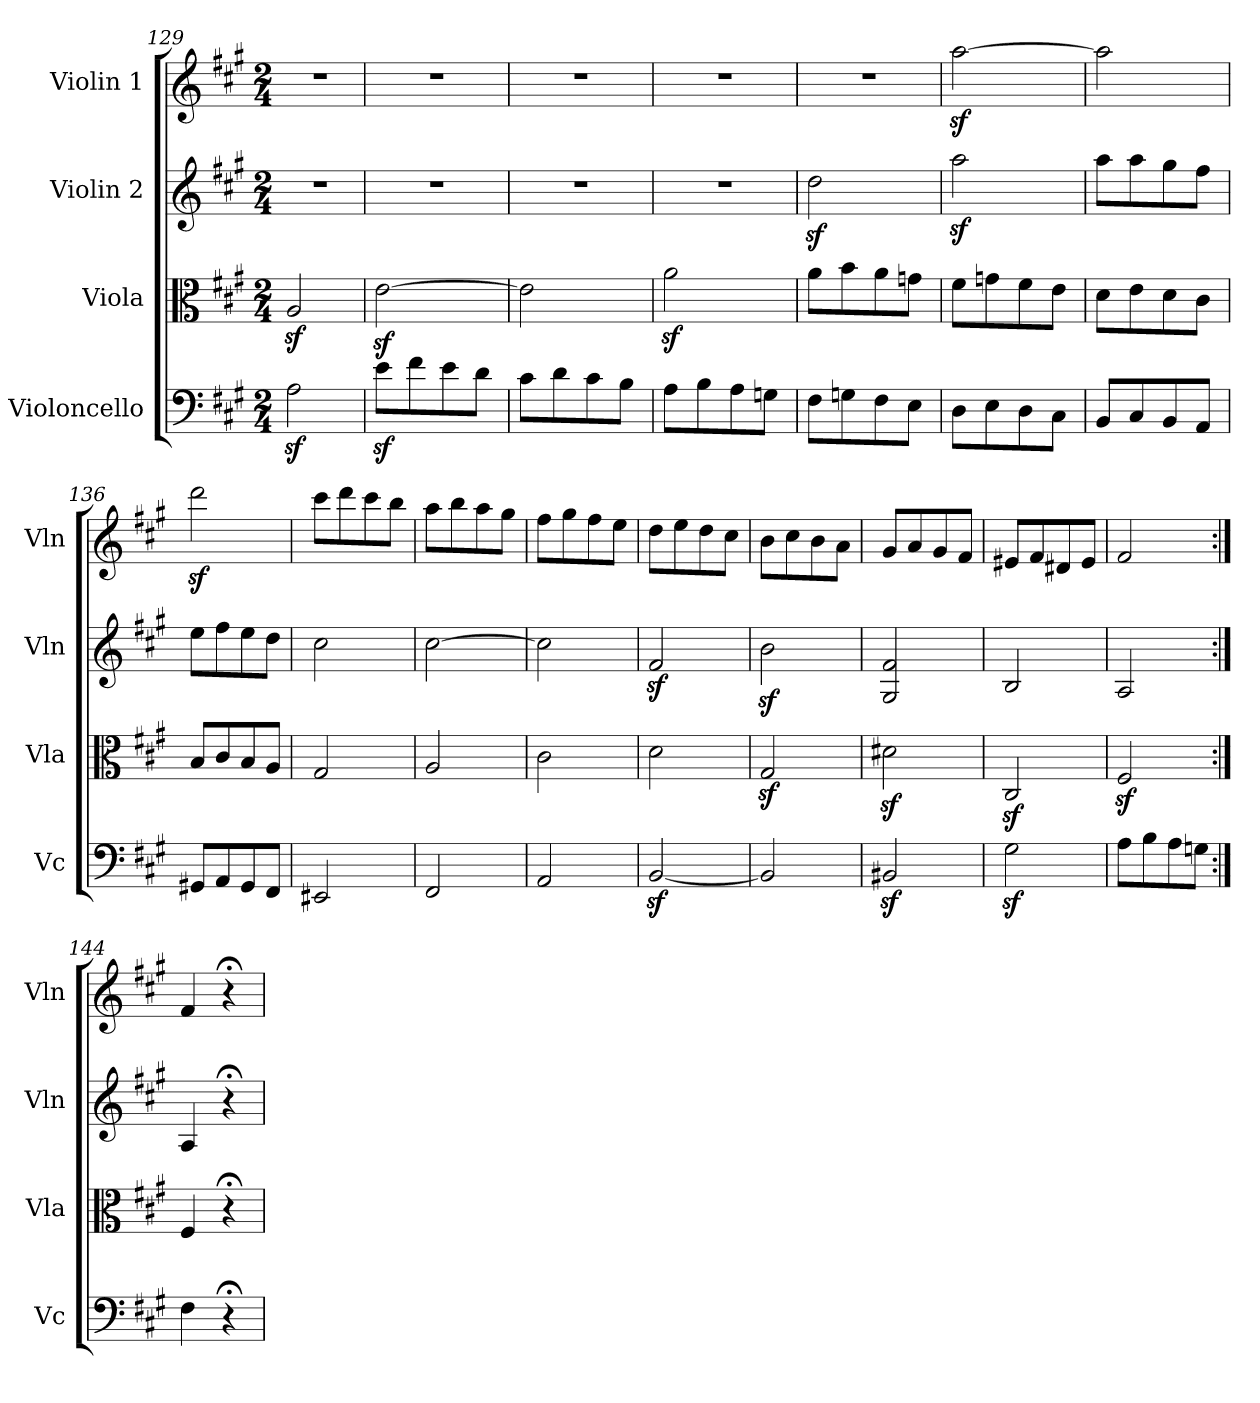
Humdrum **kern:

**kern	**kern	**kern	**kern
*part4	*part3	*part2	*part1
*staff4	*staff3	*staff2	*staff1
*I"Violoncello	*I"Viola	*I"Violin 2	*I"Violin 1
*I'Vc	*I'Vla	*I'Vln	*I'Vln
*clefF4	*clefC3	*clefG2	*clefG2
*k[f#c#g#]	*k[f#c#g#]	*k[f#c#g#]	*k[f#c#g#]
*M2/4	*M2/4	*M2/4	*M2/4
=129	=129	=129	=129
2Az<\	2Az</	2r	2r
=130	=130	=130	=130
8ez<\L	[2ez<\	2r	2r
8f#\	.	.	.
8e\	.	.	.
8d\J	.	.	.
=131	=131	=131	=131
8c#\L	2e\]	2r	2r
8d\	.	.	.
8c#\	.	.	.
8B\J	.	.	.
=132	=132	=132	=132
8A\L	2az<\	2r	2r
8B\	.	.	.
8A\	.	.	.
8Gn\J	.	.	.
=133	=133	=133	=133
8F#\L	8a\L	2ddz<\	2r
8Gn\	8b\	.	.
8F#\	8a\	.	.
8E\J	8gn\J	.	.
=134	=134	=134	=134
8D\L	8f#\L	2aaz<\	[2aaz<\
8E\	8gn\	.	.
8D\	8f#\	.	.
8C#\J	8e\J	.	.
=135	=135	=135	=135
8BB/L	8d\L	8aa\L	2aa\]
8C#/	8e\	8aa\	.
8BB/	8d\	8gg#\	.
8AA/J	8c#\J	8ff#\J	.
=136	=136	=136	=136
8GG#X/L	8B/L	8ee\L	2dddz<\
8AA/	8c#/	8ff#\	.
8GG#/	8B/	8ee\	.
8FF#/J	8A/J	8dd\J	.
!!LO:LB:g=z
=137	=137	=137	=137
2EE#X/	2G#/	2cc#\	8ccc#\L
.	.	.	8ddd\
.	.	.	8ccc#\
.	.	.	8bb\J
=138	=138	=138	=138
2FF#/	2A/	[2cc#\	8aa\L
.	.	.	8bb\
.	.	.	8aa\
.	.	.	8gg#\J
=139	=139	=139	=139
2AA/	2c#\	2cc#\]	8ff#\L
.	.	.	8gg#\
.	.	.	8ff#\
.	.	.	8ee\J
=140	=140	=140	=140
[2BBz</	2d\	2f#z</	8dd\L
.	.	.	8ee\
.	.	.	8dd\
.	.	.	8cc#\J
=141	=141	=141	=141
2BB/]	2G#z</	2bz<\	8b\L
.	.	.	8cc#\
.	.	.	8b\
.	.	.	8a\J
=142	=142	=142	=142
2BB#Xz</	2d#Xz<\	2G#/ 2f#/	8g#/L
.	.	.	8a/
.	.	.	8g#/
.	.	.	8f#/J
=143	=143	=143	=143
2G#z<\	2C#z</	2B/	8e#X/L
.	.	.	8f#/
.	.	.	8d#X/
.	.	.	8e#/J
=143X4	=143X4	=143X4	=143X4
8A\L	2F#z</	2A/	2f#/
8B\	.	.	.
8A\	.	.	.
8Gn\J	.	.	.
=144:|!	=144:|!	=144:|!	=144:|!
4F#\	4F#/	4A/	4f#/
4r;<	4r;<	4r;<	4r;<
=	=	=	=
*-	*-	*-	*-
